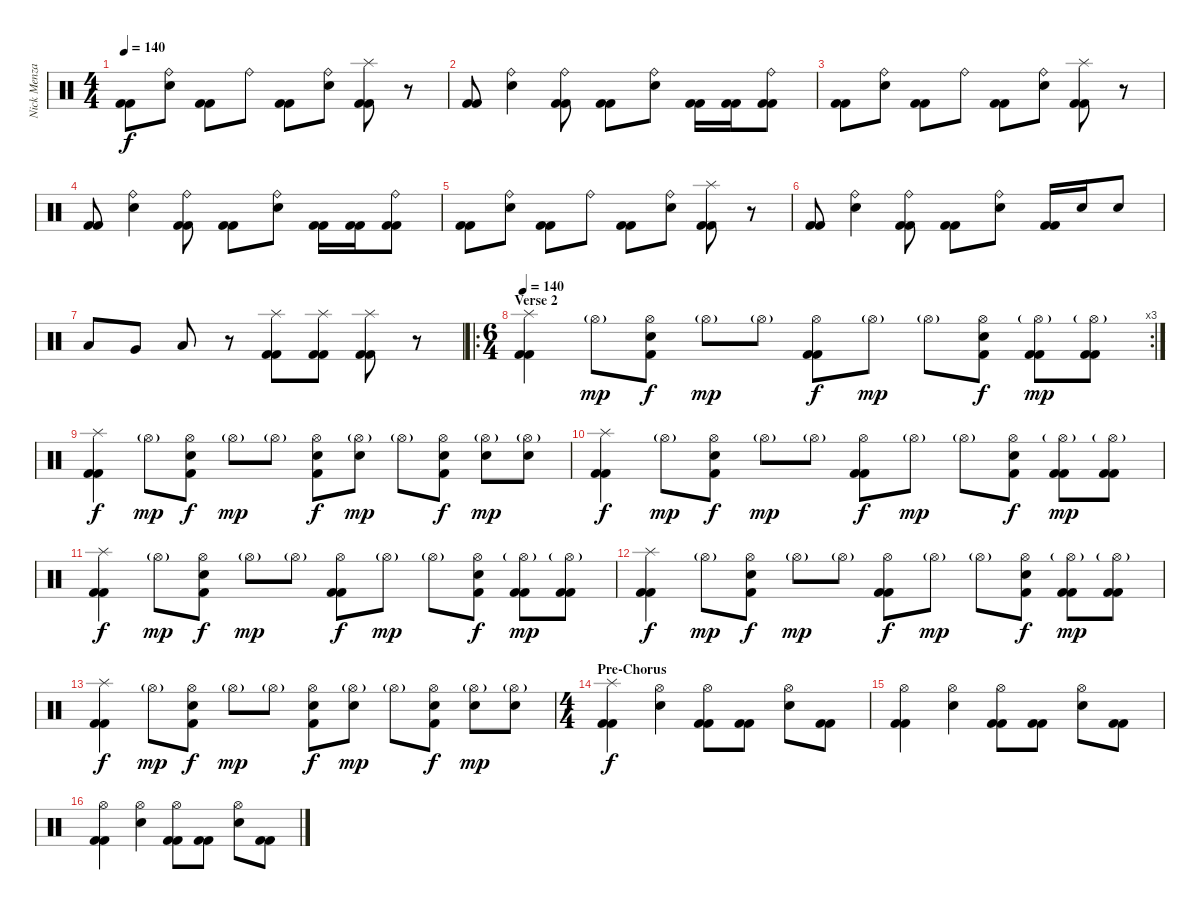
\track ("Nick Menza" "Nick Menza") {instrument percussion}
\staff {score}
\articulation defaults
\ts (4 4)
\tempo 140
\clef neutral
\ks c
("Kick (hit) 2" "Kick (hit) 2").8{dy f} ("Ride (bell)" "Electric Snare (hit)").8 ("Kick (hit) 2" "Kick (hit) 2").8 "Ride (bell)".8 ("Kick (hit) 2" "Kick (hit) 2").8 ("Ride (bell)" "Electric Snare (hit)").8 ("Splash (hit)" "Kick (hit) 2" "Kick (hit) 2").8 r.8 |
("Kick (hit) 2" "Kick (hit) 2").8 ("Ride (bell)" "Electric Snare (hit)").4 ("Ride (bell)" "Kick (hit) 2" "Kick (hit) 2").8 ("Kick (hit) 2" "Kick (hit) 2").8 ("Ride (bell)" "Electric Snare (hit)").8 ("Kick (hit) 2" "Kick (hit) 2").16 ("Kick (hit) 2" "Kick (hit) 2").16 ("Ride (bell)" "Kick (hit) 2" "Kick (hit) 2").8 |
("Kick (hit) 2" "Kick (hit) 2").8 ("Ride (bell)" "Electric Snare (hit)").8 ("Kick (hit) 2" "Kick (hit) 2").8 "Ride (bell)".8 ("Kick (hit) 2" "Kick (hit) 2").8 ("Ride (bell)" "Electric Snare (hit)").8 ("Splash (hit)" "Kick (hit) 2" "Kick (hit) 2").8 r.8 |
("Kick (hit) 2" "Kick (hit) 2").8 ("Ride (bell)" "Electric Snare (hit)").4 ("Ride (bell)" "Kick (hit) 2" "Kick (hit) 2").8 ("Kick (hit) 2" "Kick (hit) 2").8 ("Ride (bell)" "Electric Snare (hit)").8 ("Kick (hit) 2" "Kick (hit) 2").16 ("Kick (hit) 2" "Kick (hit) 2").16 ("Ride (bell)" "Kick (hit) 2" "Kick (hit) 2").8 |
("Kick (hit) 2" "Kick (hit) 2").8 ("Ride (bell)" "Electric Snare (hit)").8 ("Kick (hit) 2" "Kick (hit) 2").8 "Ride (bell)".8 ("Kick (hit) 2" "Kick (hit) 2").8 ("Ride (bell)" "Electric Snare (hit)").8 ("Splash (hit)" "Kick (hit) 2" "Kick (hit) 2").8 r.8 |
("Kick (hit) 2" "Kick (hit) 2").8 ("Ride (bell)" "Electric Snare (hit)").4 ("Ride (bell)" "Kick (hit) 2" "Kick (hit) 2").8 ("Kick (hit) 2" "Kick (hit) 2").8 ("Ride (bell)" "Electric Snare (hit)").8 ("Kick (hit) 2" "Kick (hit) 2").16 "Electric Snare (hit)".16 "Electric Snare (hit)".8 |
"Low Tom (hit)".8 "Very Low Tom (hit)".8 "Low Floor Tom (hit)".8 r.8 ("Splash (hit)" "Kick (hit) 2" "Kick (hit) 2").8 ("Splash (hit)" "Kick (hit) 2" "Kick (hit) 2").8 ("Splash (hit)" "Kick (hit) 2" "Kick (hit) 2").8 r.8 |
\ro
\rc 3
\ts (6 4)
\section ("" "Verse 2")
\tempo 140
("Splash (hit)" "Kick (hit) 2" "Kick (hit) 2").4 "Hi-Hat (open)"{g}.8{dy mp} ("Hi-Hat (open)" "Electric Snare (hit)" "Kick (hit) 2").8{dy f} "Hi-Hat (open)"{g}.8{dy mp} "Hi-Hat (open)"{g}.8 ("Hi-Hat (open)" "Kick (hit) 2" "Kick (hit) 2").8{dy f} "Hi-Hat (open)"{g}.8{dy mp} "Hi-Hat (open)"{g}.8 ("Hi-Hat (open)" "Electric Snare (hit)" "Kick (hit) 2").8{dy f} ("Hi-Hat (open)"{g} "Kick (hit) 2" "Kick (hit) 2").8{dy mp} ("Hi-Hat (open)"{g} "Kick (hit) 2" "Kick (hit) 2").8 |
("Splash (hit)" "Kick (hit) 2" "Kick (hit) 2").4{dy f} "Hi-Hat (open)"{g}.8{dy mp} ("Hi-Hat (open)" "Electric Snare (hit)" "Kick (hit) 2").8{dy f} "Hi-Hat (open)"{g}.8{dy mp} "Hi-Hat (open)"{g}.8 ("Hi-Hat (open)" "Electric Snare (hit)" "Kick (hit) 2").8{dy f} ("Hi-Hat (open)"{g} "Electric Snare (hit)").8{dy mp} "Hi-Hat (open)"{g}.8 ("Hi-Hat (open)" "Electric Snare (hit)" "Kick (hit) 2").8{dy f} ("Hi-Hat (open)"{g} "Electric Snare (hit)").8{dy mp} ("Hi-Hat (open)"{g} "Electric Snare (hit)").8 |
("Splash (hit)" "Kick (hit) 2" "Kick (hit) 2").4{dy f} "Hi-Hat (open)"{g}.8{dy mp} ("Hi-Hat (open)" "Electric Snare (hit)" "Kick (hit) 2").8{dy f} "Hi-Hat (open)"{g}.8{dy mp} "Hi-Hat (open)"{g}.8 ("Hi-Hat (open)" "Kick (hit) 2" "Kick (hit) 2").8{dy f} "Hi-Hat (open)"{g}.8{dy mp} "Hi-Hat (open)"{g}.8 ("Hi-Hat (open)" "Electric Snare (hit)" "Kick (hit) 2").8{dy f} ("Hi-Hat (open)"{g} "Kick (hit) 2" "Kick (hit) 2").8{dy mp} ("Hi-Hat (open)"{g} "Kick (hit) 2" "Kick (hit) 2").8 |
("Splash (hit)" "Kick (hit) 2" "Kick (hit) 2").4{dy f} "Hi-Hat (open)"{g}.8{dy mp} ("Hi-Hat (open)" "Electric Snare (hit)" "Kick (hit) 2").8{dy f} "Hi-Hat (open)"{g}.8{dy mp} "Hi-Hat (open)"{g}.8 ("Hi-Hat (open)" "Kick (hit) 2" "Kick (hit) 2").8{dy f} "Hi-Hat (open)"{g}.8{dy mp} "Hi-Hat (open)"{g}.8 ("Hi-Hat (open)" "Electric Snare (hit)" "Kick (hit) 2").8{dy f} ("Hi-Hat (open)"{g} "Kick (hit) 2" "Kick (hit) 2").8{dy mp} ("Hi-Hat (open)"{g} "Kick (hit) 2" "Kick (hit) 2").8 |
("Splash (hit)" "Kick (hit) 2" "Kick (hit) 2").4{dy f} "Hi-Hat (open)"{g}.8{dy mp} ("Hi-Hat (open)" "Electric Snare (hit)" "Kick (hit) 2").8{dy f} "Hi-Hat (open)"{g}.8{dy mp} "Hi-Hat (open)"{g}.8 ("Hi-Hat (open)" "Kick (hit) 2" "Kick (hit) 2").8{dy f} "Hi-Hat (open)"{g}.8{dy mp} "Hi-Hat (open)"{g}.8 ("Hi-Hat (open)" "Electric Snare (hit)" "Kick (hit) 2").8{dy f} ("Hi-Hat (open)"{g} "Kick (hit) 2" "Kick (hit) 2").8{dy mp} ("Hi-Hat (open)"{g} "Kick (hit) 2" "Kick (hit) 2").8 |
("Splash (hit)" "Kick (hit) 2" "Kick (hit) 2").4{dy f} "Hi-Hat (open)"{g}.8{dy mp} ("Hi-Hat (open)" "Electric Snare (hit)" "Kick (hit) 2").8{dy f} "Hi-Hat (open)"{g}.8{dy mp} "Hi-Hat (open)"{g}.8 ("Hi-Hat (open)" "Electric Snare (hit)" "Kick (hit) 2").8{dy f} ("Hi-Hat (open)"{g} "Electric Snare (hit)").8{dy mp} "Hi-Hat (open)"{g}.8 ("Hi-Hat (open)" "Electric Snare (hit)" "Kick (hit) 2").8{dy f} ("Hi-Hat (open)"{g} "Electric Snare (hit)").8{dy mp} ("Hi-Hat (open)"{g} "Electric Snare (hit)").8 |
\ts (4 4)
\section ("" "Pre-Chorus")
("Splash (hit)" "Kick (hit) 2" "Kick (hit) 2").4{dy f} ("Hi-Hat (open)" "Electric Snare (hit)").4 ("Hi-Hat (open)" "Kick (hit) 2" "Kick (hit) 2").8 ("Kick (hit) 2" "Kick (hit) 2").8 ("Hi-Hat (open)" "Electric Snare (hit)").8 ("Kick (hit) 2" "Kick (hit) 2").8 |
("Hi-Hat (open)" "Kick (hit) 2" "Kick (hit) 2").4 ("Hi-Hat (open)" "Electric Snare (hit)").4 ("Hi-Hat (open)" "Kick (hit) 2" "Kick (hit) 2").8 ("Kick (hit) 2" "Kick (hit) 2").8 ("Hi-Hat (open)" "Electric Snare (hit)").8 ("Kick (hit) 2" "Kick (hit) 2").8 |
("Hi-Hat (open)" "Kick (hit) 2" "Kick (hit) 2").4 ("Hi-Hat (open)" "Electric Snare (hit)").4 ("Hi-Hat (open)" "Kick (hit) 2" "Kick (hit) 2").8 ("Kick (hit) 2" "Kick (hit) 2").8 ("Hi-Hat (open)" "Electric Snare (hit)").8 ("Kick (hit) 2" "Kick (hit) 2").8
